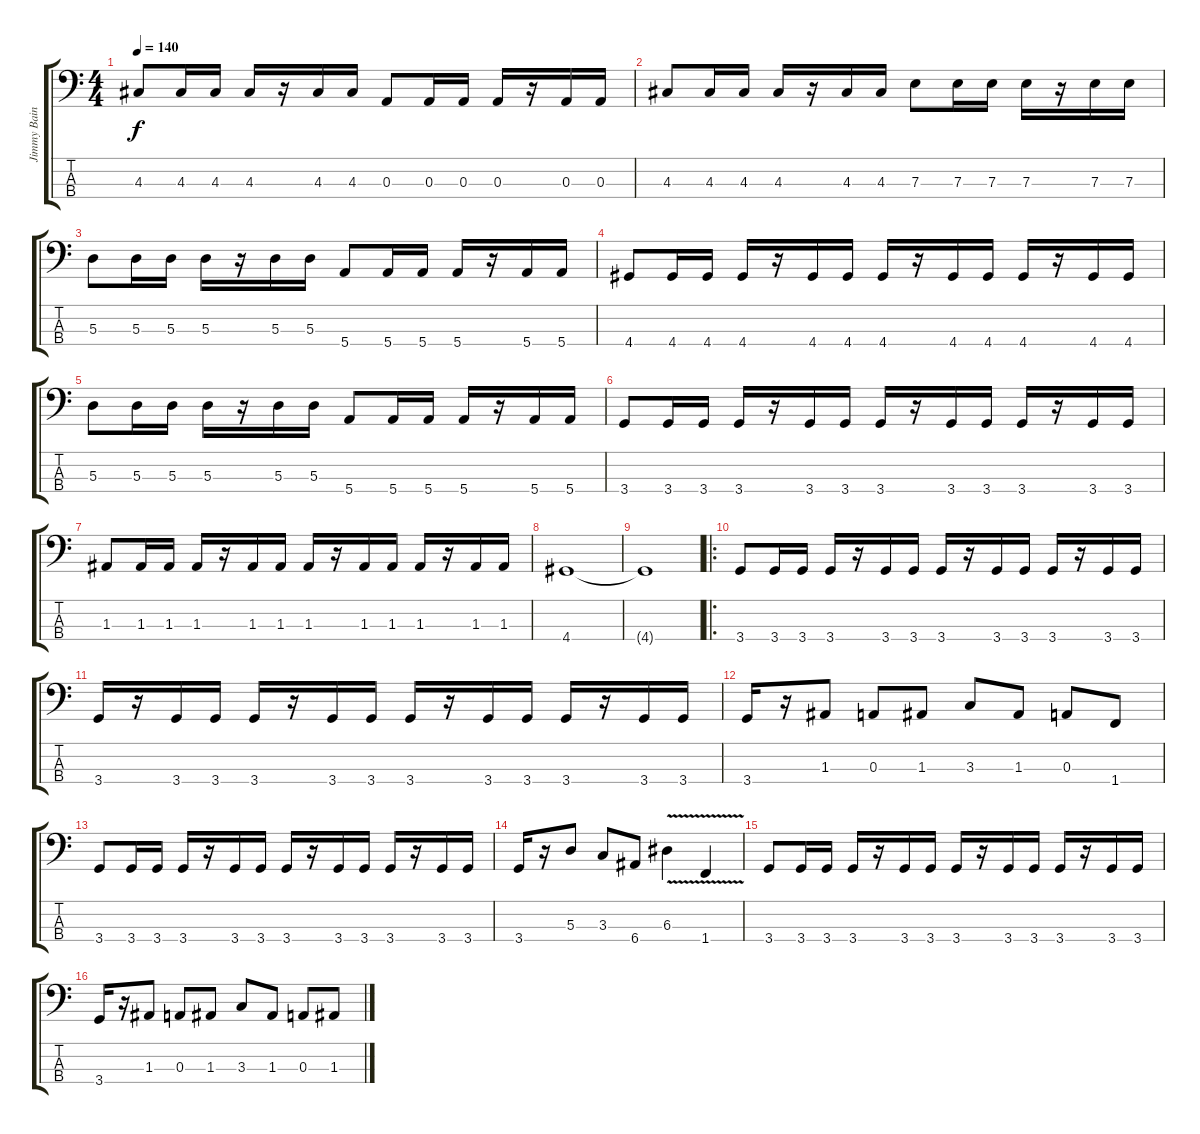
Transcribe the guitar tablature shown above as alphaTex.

\track ("Jimmy Bain" "Jimmy Bain") {instrument electricbasspick}
\staff {score tabs}
\tuning (G2 D2 A1 E1) {hide}
\ts (4 4)
\tempo 140
\clef f4
\ks c
4.3.8{dy f} 4.3.16 4.3.16 4.3.16 r.16 4.3.16 4.3.16 0.3.8 0.3.16 0.3.16 0.3.16 r.16 0.3.16 0.3.16 |
4.3.8 4.3.16 4.3.16 4.3.16 r.16 4.3.16 4.3.16 7.3.8 7.3.16 7.3.16 7.3.16 r.16 7.3.16 7.3.16 |
5.3.8 5.3.16 5.3.16 5.3.16 r.16 5.3.16 5.3.16 5.4.8 5.4.16 5.4.16 5.4.16 r.16 5.4.16 5.4.16 |
4.4.8 4.4.16 4.4.16 4.4.16 r.16 4.4.16 4.4.16 4.4.16 r.16 4.4.16 4.4.16 4.4.16 r.16 4.4.16 4.4.16 |
5.3.8 5.3.16 5.3.16 5.3.16 r.16 5.3.16 5.3.16 5.4.8 5.4.16 5.4.16 5.4.16 r.16 5.4.16 5.4.16 |
3.4.8 3.4.16 3.4.16 3.4.16 r.16 3.4.16 3.4.16 3.4.16 r.16 3.4.16 3.4.16 3.4.16 r.16 3.4.16 3.4.16 |
1.3.8 1.3.16 1.3.16 1.3.16 r.16 1.3.16 1.3.16 1.3.16 r.16 1.3.16 1.3.16 1.3.16 r.16 1.3.16 1.3.16 |
4.4.1 |
4.4{t}.1 |
\ro
3.4.8 3.4.16 3.4.16 3.4.16 r.16 3.4.16 3.4.16 3.4.16 r.16 3.4.16 3.4.16 3.4.16 r.16 3.4.16 3.4.16 |
3.4.16 r.16 3.4.16 3.4.16 3.4.16 r.16 3.4.16 3.4.16 3.4.16 r.16 3.4.16 3.4.16 3.4.16 r.16 3.4.16 3.4.16 |
3.4.16 r.16 1.3.8 0.3.8 1.3.8 3.3.8 1.3.8 0.3.8 1.4.8 |
3.4.8 3.4.16 3.4.16 3.4.16 r.16 3.4.16 3.4.16 3.4.16 r.16 3.4.16 3.4.16 3.4.16 r.16 3.4.16 3.4.16 |
3.4.16 r.16 5.3.8 3.3.8 6.4.8 6.3{v}.4 1.4{v}.4 |
3.4.8 3.4.16 3.4.16 3.4.16 r.16 3.4.16 3.4.16 3.4.16 r.16 3.4.16 3.4.16 3.4.16 r.16 3.4.16 3.4.16 |
3.4.16 r.16 1.3.8 0.3.8 1.3.8 3.3.8 1.3.8 0.3.8 1.3.8
